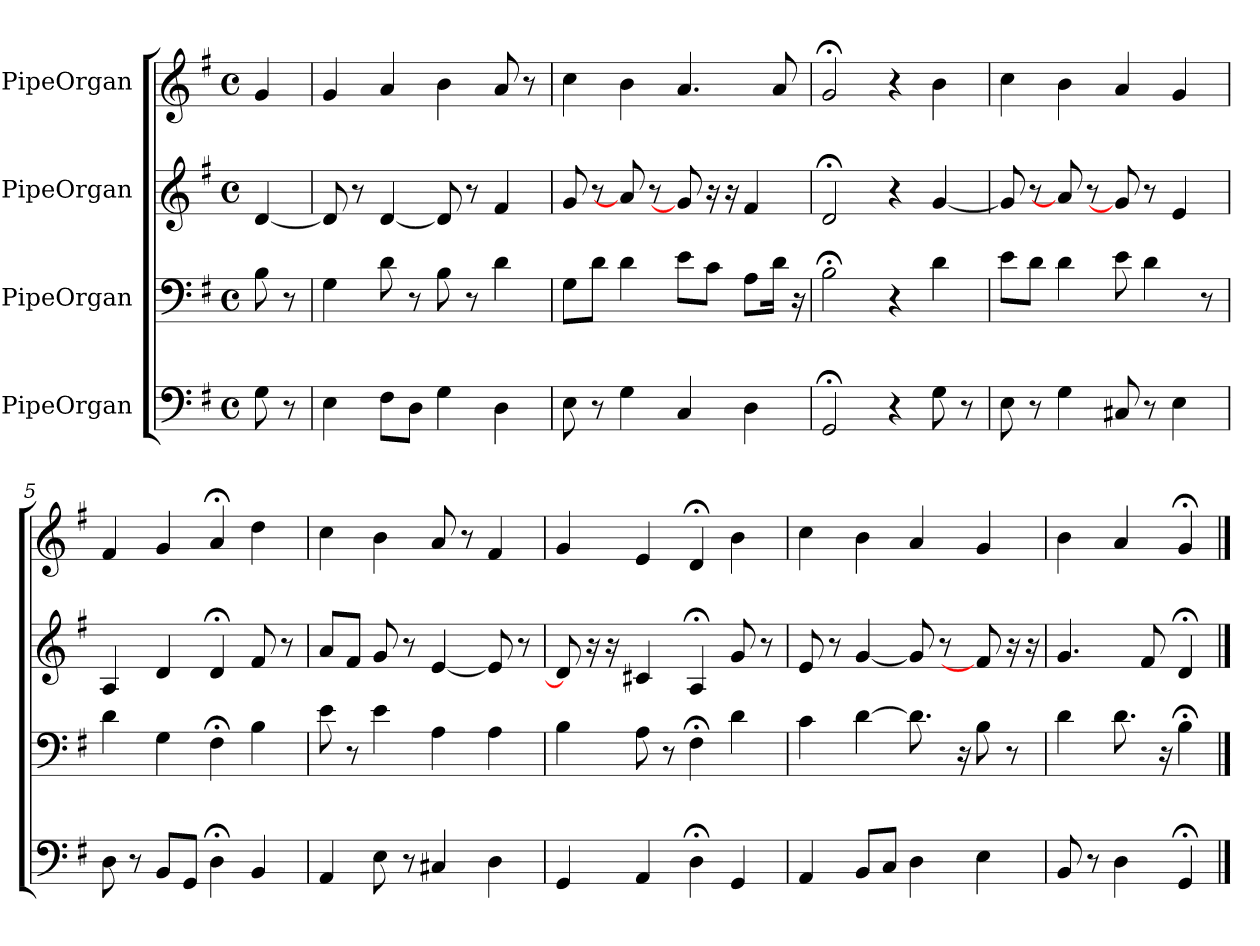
**kern	**kern	**kern	**kern
*part4	*part3	*part2	*part1
*staff4	*staff3	*staff2	*staff1
*I"PipeOrgan	*I"PipeOrgan	*I"PipeOrgan	*I"PipeOrgan
*clefF4	*clefF4	*clefG2	*clefG2
*k[f#]	*k[f#]	*k[f#]	*k[f#]
*G:	*G:	*G:	*G:
*M4/4	*M4/4	*M4/4	*M4/4
*met(c)	*met(c)	*met(c)	*met(c)
*MM60	*MM60	*MM60	*MM60
=	=	=	=
8G	8B	[4d	4g
8r	8r	.	.
=1	=1	=1	=1
4E	4G	8d]	4g
.	.	8r	.
8F#\L	8d	[4d	4a
8D\J	8r	.	.
4G	8B	8d]	4b
.	8r	8r	.
4D	4d	4f#	8a
.	.	.	8r
=2	=2	=2	=2
8E	8G\L	8g	4cc
8r	8d\J	8r	.
4G	4d	8a]	4b
.	.	8r	.
4C	8e\L	8g]	4.a
.	8c\J	16r	.
.	.	16r	.
4D	8A\L	4f#	.
.	16d\Jk	.	8a
.	16r	.	.
=3	=3	=3	=3
2GG;<	2B;<	2d;<	2g;<
4r	4r	4r	4r
8G	4d	[4g	4b
8r	.	.	.
=4	=4	=4	=4
8E	8e\L	8g]	4cc
8r	8d\J	8r	.
4G	4d	8a]	4b
.	.	8r	.
8C#X	8e	8g]	4a
8r	4d	8r	.
4E	.	4e	4g
.	8r	.	.
=5	=5	=5	=5
8D	4d	4A	4f#
8r	.	.	.
8BB/L	4G	4d	4g
8GG/J	.	.	.
4D;<	4F#;<	4d;<	4a;<
4BB	4B	8f#	4dd
.	.	8r	.
=6	=6	=6	=6
4AA	8e	8a/L	4cc
.	8r	8f#/J	.
8E	4e	8g	4b
8r	.	8r	.
4C#X	4A	[4e	8a
.	.	.	8r
4D	4A	8e]	4f#
.	.	8r	.
=7	=7	=7	=7
4GG	4B	8d]	4g
.	.	16r	.
.	.	16r	.
4AA	8A	4c#X	4e
.	8r	.	.
4D;<	4F#;<	4A;<	4d;<
4GG	4d	8g	4b
.	.	8r	.
=8	=8	=8	=8
4AA	4c	8e	4cc
.	.	8r	.
8BB/L	[4d	[4g	4b
8C/J	.	.	.
4D	8.d]	8g]	4a
.	.	8r	.
.	16r	.	.
4E	8B	8f#]	4g
.	8r	16r	.
.	.	16r	.
=9	=9	=9	=9
8BB	4d	4.g	4b
8r	.	.	.
4D	8.d	.	4a
.	.	8f#	.
.	16r	.	.
4GG;<	4B;<	4d;<	4g;<
==	==	==	==
*-	*-	*-	*-
